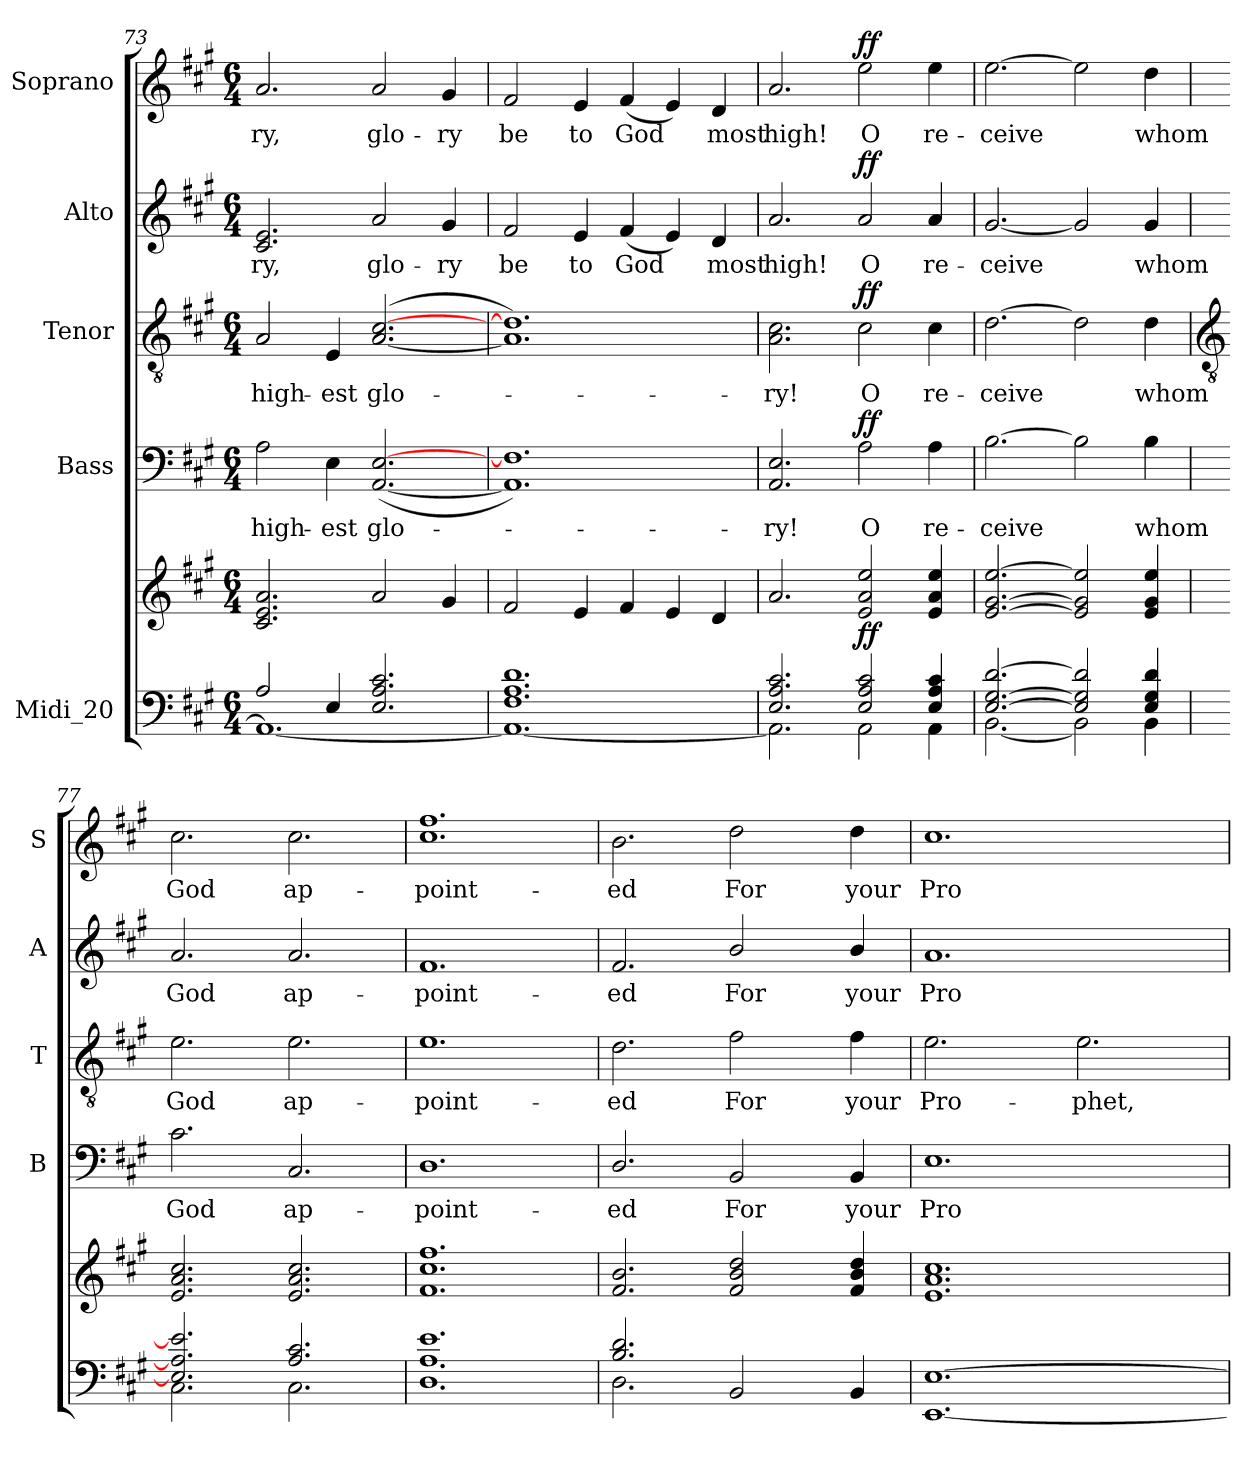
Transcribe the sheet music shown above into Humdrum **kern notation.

**kern	**kern	**dynam	**kern	**text	**dynam	**kern	**text	**dynam	**kern	**text	**dynam	**kern	**text	**dynam
*part5	*part5	*part5	*part4	*part4	*part4	*part3	*part3	*part3	*part2	*part2	*part2	*part1	*part1	*part1
*staff6	*staff5	*staff5/6	*staff4	*staff4	*staff4	*staff3	*staff3	*staff3	*staff2	*staff2	*staff2	*staff1	*staff1	*staff1
*I"Midi_20	*	*	*I"Bass	*	*	*I"Tenor	*	*	*I"Alto	*	*	*I"Soprano	*	*
*	*	*	*I'B	*	*	*I'T	*	*	*I'A	*	*	*I'S	*	*
*clefF4	*clefG2	*	*clefF4	*	*	*clefGv2	*	*	*clefG2	*	*	*clefG2	*	*
*k[f#c#g#]	*k[f#c#g#]	*	*k[f#c#g#]	*	*	*k[f#c#g#]	*	*	*k[f#c#g#]	*	*	*k[f#c#g#]	*	*
*A:	*A:	*	*A:	*	*	*A:	*	*	*A:	*	*	*A:	*	*
*M6/4	*M6/4	*	*M6/4	*	*	*M6/4	*	*	*M6/4	*	*	*M6/4	*	*
=73	=73	=73	=73	=73	=73	=73	=73	=73	=73	=73	=73	=73	=73	=73
*^	*^	*	*	*	*	*	*	*	*	*	*	*	*	*
*	*	*	*^	*	*	*	*	*	*	*	*	*	*	*	*	*
!	!	!	!LO:N:vis=1	!LO:N:vis=1	!	!	!LO:LY:b	!	!	!LO:LY:b	!	!	!LO:LY:b	!	!	!LO:LY:b	!
2A/	1.AA\_	2.c#/ 2.e/ 2.a/	1.ryy	1.ryy	.	2A\	high-	.	2A	high-	.	2.c# 2.e	ry,	.	2.a	-ry,	.
!	!	!	!	!	!	!	!LO:LY:b	!	!	!LO:LY:b	!	!	!	!	!	!	!
4E/	.	.	.	.	.	4E\	-est	.	4E	-est	.	.	.	.	.	.	.
!	!	!	!	!	!	!	!LO:LY:b	!	!	!LO:LY:b	!	!	!LO:LY:b	!	!	!LO:LY:b	!
2.E/ 2.A/ 2.c#/	.	2a/	.	.	.	(<[2.AA/ [2.E/	glo-	.	(<[2.A/ [2.c#/	glo-	.	2a	glo-	.	2a	glo-	.
!	!	!	!	!	!	!	!	!	!	!	!	!	!LO:LY:b	!	!	!LO:LY:b	!
.	.	4g#/	.	.	.	.	.	.	.	.	.	4g#	-ry	.	4g#	-ry	.
=74	=74	=74	=74	=74	=74	=74	=74	=74	=74	=74	=74	=74	=74	=74	=74	=74	=74
!	!	!	!LO:N:vis=1	!LO:N:vis=1	!	!	!	!	!	!	!	!	!LO:LY:b	!	!	!LO:LY:b	!
1.F#/ 1.A/ 1.d/	1.AA\_	2f#/	1.ryy	1.ryy	.	1.AA] 1.F#])	.	.	1.A] 1.d])	.	.	2f#	be	.	2f#	be	.
!	!	!	!	!	!	!	!	!	!	!	!	!	!LO:LY:b	!	!	!LO:LY:b	!
.	.	4e/	.	.	.	.	.	.	.	.	.	4e	to	.	4e	to	.
!	!	!	!	!	!	!	!	!	!	!	!	!	!LO:LY:b	!	!	!LO:LY:b	!
.	.	4f#/	.	.	.	.	.	.	.	.	.	(<4f#	God	.	(<4f#	God	.
.	.	4e/	.	.	.	.	.	.	.	.	.	4e)	.	.	4e)	.	.
!	!	!	!	!	!	!	!	!	!	!	!	!	!LO:LY:b	!	!	!LO:LY:b	!
.	.	4d/	.	.	.	.	.	.	.	.	.	4d	most	.	4d	most	.
=75	=75	=75	=75	=75	=75	=75	=75	=75	=75	=75	=75	=75	=75	=75	=75	=75	=75
!	!	!	!LO:N:vis=1	!LO:N:vis=1	!	!	!LO:LY:b	!	!	!LO:LY:b	!	!	!LO:LY:b	!	!	!LO:LY:b	!
2.E/ 2.A/ 2.c#/	2.AA\]	2.a/	1.ryy	1.ryy	.	2.AA/ 2.E/	ry!	.	2.A 2.c#	ry!	.	2.a	high!	.	2.a	high!	.
!	!	!	!	!	!LO:DY:b	!	!LO:LY:b	!LO:DY:b	!	!LO:LY:b	!LO:DY:b	!	!LO:LY:b	!LO:DY:b	!	!LO:LY:b	!LO:DY:b
2E/ 2A/ 2c#/	2AA\	2e/ 2a/ 2ee/	.	.	ff	2A	O	ff	2c#	O	ff	2a	O	ff	2ee	O	ff
!	!	!	!	!	!	!	!LO:LY:b	!	!	!LO:LY:b	!	!	!LO:LY:b	!	!	!LO:LY:b	!
4E/ 4A/ 4c#/	4AA\	4e/ 4a/ 4ee/	.	.	.	4A	re-	.	4c#	re-	.	4a	re-	.	4ee	re-	.
=76	=76	=76	=76	=76	=76	=76	=76	=76	=76	=76	=76	=76	=76	=76	=76	=76	=76
!	!	!	!LO:N:vis=1	!LO:N:vis=1	!	!	!LO:LY:b	!	!	!LO:LY:b	!	!	!LO:LY:b	!	!	!LO:LY:b	!
[2.E/ [2.G#/ [2.d/	[2.BB\	[2.e/ [2.g#/ [2.ee/	1.ryy	1.ryy	.	[2.B	-ceive	.	[2.d	-ceive	.	[2.g#	-ceive	.	[2.ee	-ceive	.
2E/] 2G#/] 2d/]	2BB\]	2e/] 2g#/] 2ee/]	.	.	.	2B]	.	.	2d]	.	.	2g#]	.	.	2ee]	.	.
!	!	!	!	!	!	!	!LO:LY:b	!	!	!LO:LY:b	!	!	!LO:LY:b	!	!	!LO:LY:b	!
4E/ 4G#/ 4d/	4BB\	4e/ 4g#/ 4ee/	.	.	.	4B	whom	.	4d	whom	.	4g#	whom	.	4dd	whom	.
*	*	*v	*v	*v	*	*	*	*	*	*	*	*	*	*	*	*	*
!!LO:LB:g=z
=77	=77	=77	=77	=77	=77	=77	=77	=77	=77	=77	=77	=77	=77	=77	=77
*	*	*	*	*	*	*	*clefGv2	*	*	*	*	*	*	*	*
!	!	!	!	!	!LO:LY:b	!	!	!LO:LY:b	!	!	!LO:LY:b	!	!	!LO:LY:b	!
2.E/] 2.A/] 2.e/]	2.C#\	2.e 2.a 2.cc#	.	2.c#	God	.	2.e	God	.	2.a	God	.	2.cc#	God	.
!	!	!	!	!	!LO:LY:b	!	!	!LO:LY:b	!	!	!LO:LY:b	!	!	!LO:LY:b	!
2.A/ 2.c#/	2.C#\	2.e 2.a 2.cc#	.	2.C#	ap-	.	2.e	ap-	.	2.a	ap-	.	2.cc#	ap-	.
=78	=78	=78	=78	=78	=78	=78	=78	=78	=78	=78	=78	=78	=78	=78	=78
!	!	!	!	!	!LO:LY:b	!	!	!LO:LY:b	!	!	!LO:LY:b	!	!	!LO:LY:b	!
1.e/	1.D\ 1.A\	1.f# 1.cc# 1.ff#	.	1.D	-point-	.	1.e	-point-	.	1.f#	-point-	.	1.cc# 1.ff#	-point-	.
=79	=79	=79	=79	=79	=79	=79	=79	=79	=79	=79	=79	=79	=79	=79	=79
!	!	!	!	!	!LO:LY:b	!	!	!LO:LY:b	!	!	!LO:LY:b	!	!	!LO:LY:b	!
2.B/ 2.d/	2.D\	2.f# 2.b	.	2.D/	-ed	.	2.d	-ed	.	2.f#	-ed	.	2.b	-ed	.
!	!	!	!	!	!LO:LY:b	!	!	!LO:LY:b	!	!	!LO:LY:b	!	!	!LO:LY:b	!
2BB/	4ryy	2f# 2b 2dd	.	2BB	For	.	2f#	For	.	2b/	For	.	2dd	For	.
.	2ryy	.	.	.	.	.	.	.	.	.	.	.	.	.	.
!	!	!	!	!	!LO:LY:b	!	!	!LO:LY:b	!	!	!LO:LY:b	!	!	!LO:LY:b	!
4BB/	.	4f# 4b 4dd	.	4BB	your	.	4f#	your	.	4b/	your	.	4dd	your	.
=80	=80	=80	=80	=80	=80	=80	=80	=80	=80	=80	=80	=80	=80	=80	=80
!	!	!	!	!	!LO:LY:b	!	!	!LO:LY:b	!	!	!LO:LY:b	!	!	!LO:LY:b	!
2ryy	[1.EE\ [1.E\	1.e 1.a 1.cc#	.	1.E	Pro-	.	2.e	Pro-	.	1.a	Pro-	.	1.cc#	Pro-	.
2ryy	.	.	.	.	.	.	.	.	.	.	.	.	.	.	.
!	!	!	!	!	!	!	!	!LO:LY:b	!	!	!	!	!	!	!
.	.	.	.	.	.	.	2.e	-phet,	.	.	.	.	.	.	.
2ryy	.	.	.	.	.	.	.	.	.	.	.	.	.	.	.
*v	*v	*	*	*	*	*	*	*	*	*	*	*	*	*	*
=	=	=	=	=	=	=	=	=	=	=	=	=	=	=
*-	*-	*-	*-	*-	*-	*-	*-	*-	*-	*-	*-	*-	*-	*-
